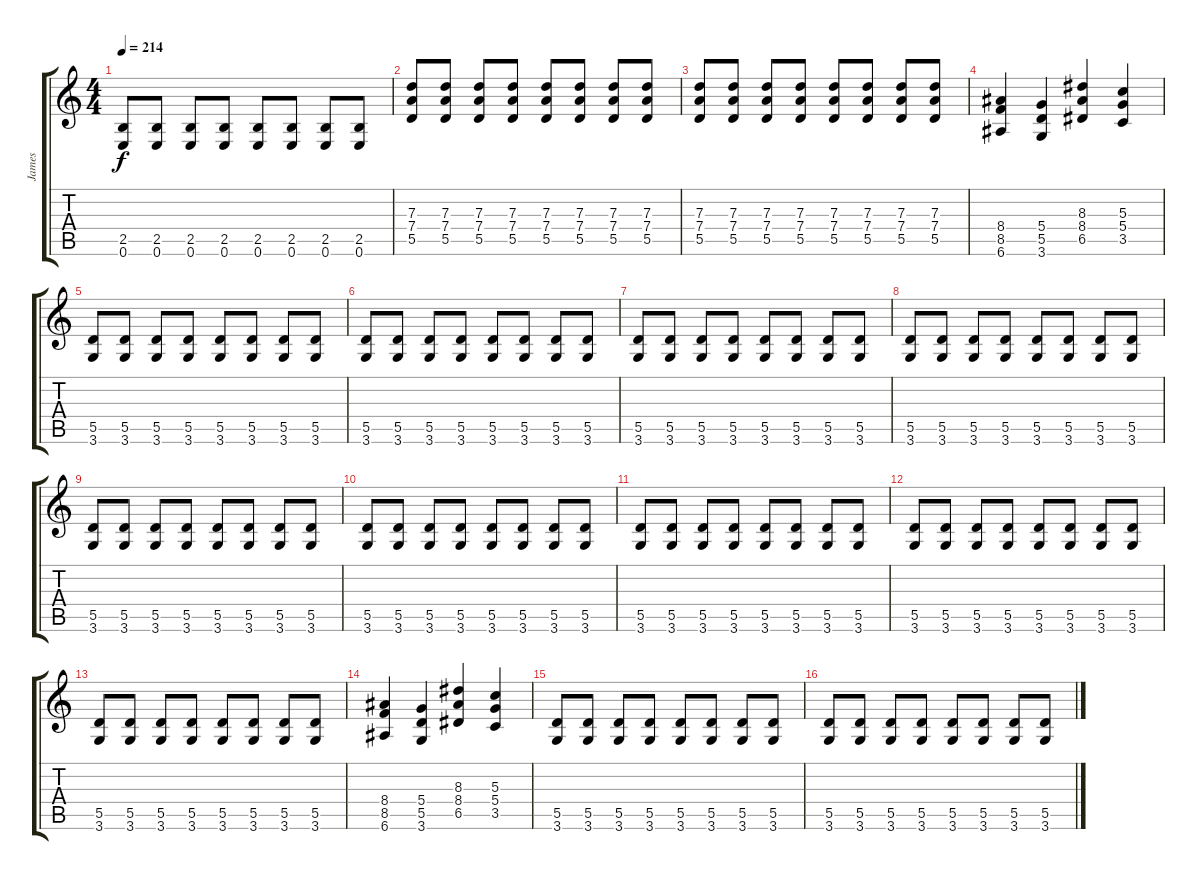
\track ("James" "James") {instrument distortionguitar}
\staff {score tabs}
\tuning (E4 B3 G3 D3 A2 E2) {hide}
\ts (4 4)
\tempo 214
\clef g2
\ks c
(2.5 0.6).8{dy f} (2.5 0.6).8 (2.5 0.6).8 (2.5 0.6).8 (2.5 0.6).8 (2.5 0.6).8 (2.5 0.6).8 (2.5 0.6).8 |
(7.3 7.4 5.5).8 (7.3 7.4 5.5).8 (7.3 7.4 5.5).8 (7.3 7.4 5.5).8 (7.3 7.4 5.5).8 (7.3 7.4 5.5).8 (7.3 7.4 5.5).8 (7.3 7.4 5.5).8 |
(7.3 7.4 5.5).8 (7.3 7.4 5.5).8 (7.3 7.4 5.5).8 (7.3 7.4 5.5).8 (7.3 7.4 5.5).8 (7.3 7.4 5.5).8 (7.3 7.4 5.5).8 (7.3 7.4 5.5).8 |
(8.4 8.5 6.6).4 (5.4 5.5 3.6).4 (8.3 8.4 6.5).4 (5.3 5.4 3.5).4 |
(5.5 3.6).8 (5.5 3.6).8 (5.5 3.6).8 (5.5 3.6).8 (5.5 3.6).8 (5.5 3.6).8 (5.5 3.6).8 (5.5 3.6).8 |
(5.5 3.6).8 (5.5 3.6).8 (5.5 3.6).8 (5.5 3.6).8 (5.5 3.6).8 (5.5 3.6).8 (5.5 3.6).8 (5.5 3.6).8 |
(5.5 3.6).8 (5.5 3.6).8 (5.5 3.6).8 (5.5 3.6).8 (5.5 3.6).8 (5.5 3.6).8 (5.5 3.6).8 (5.5 3.6).8 |
(5.5 3.6).8 (5.5 3.6).8 (5.5 3.6).8 (5.5 3.6).8 (5.5 3.6).8 (5.5 3.6).8 (5.5 3.6).8 (5.5 3.6).8 |
(5.5 3.6).8 (5.5 3.6).8 (5.5 3.6).8 (5.5 3.6).8 (5.5 3.6).8 (5.5 3.6).8 (5.5 3.6).8 (5.5 3.6).8 |
(5.5 3.6).8 (5.5 3.6).8 (5.5 3.6).8 (5.5 3.6).8 (5.5 3.6).8 (5.5 3.6).8 (5.5 3.6).8 (5.5 3.6).8 |
(5.5 3.6).8 (5.5 3.6).8 (5.5 3.6).8 (5.5 3.6).8 (5.5 3.6).8 (5.5 3.6).8 (5.5 3.6).8 (5.5 3.6).8 |
(5.5 3.6).8 (5.5 3.6).8 (5.5 3.6).8 (5.5 3.6).8 (5.5 3.6).8 (5.5 3.6).8 (5.5 3.6).8 (5.5 3.6).8 |
(5.5 3.6).8 (5.5 3.6).8 (5.5 3.6).8 (5.5 3.6).8 (5.5 3.6).8 (5.5 3.6).8 (5.5 3.6).8 (5.5 3.6).8 |
(8.4 8.5 6.6).4 (5.4 5.5 3.6).4 (8.3 8.4 6.5).4 (5.3 5.4 3.5).4 |
(5.5 3.6).8 (5.5 3.6).8 (5.5 3.6).8 (5.5 3.6).8 (5.5 3.6).8 (5.5 3.6).8 (5.5 3.6).8 (5.5 3.6).8 |
(5.5 3.6).8 (5.5 3.6).8 (5.5 3.6).8 (5.5 3.6).8 (5.5 3.6).8 (5.5 3.6).8 (5.5 3.6).8 (5.5 3.6).8
